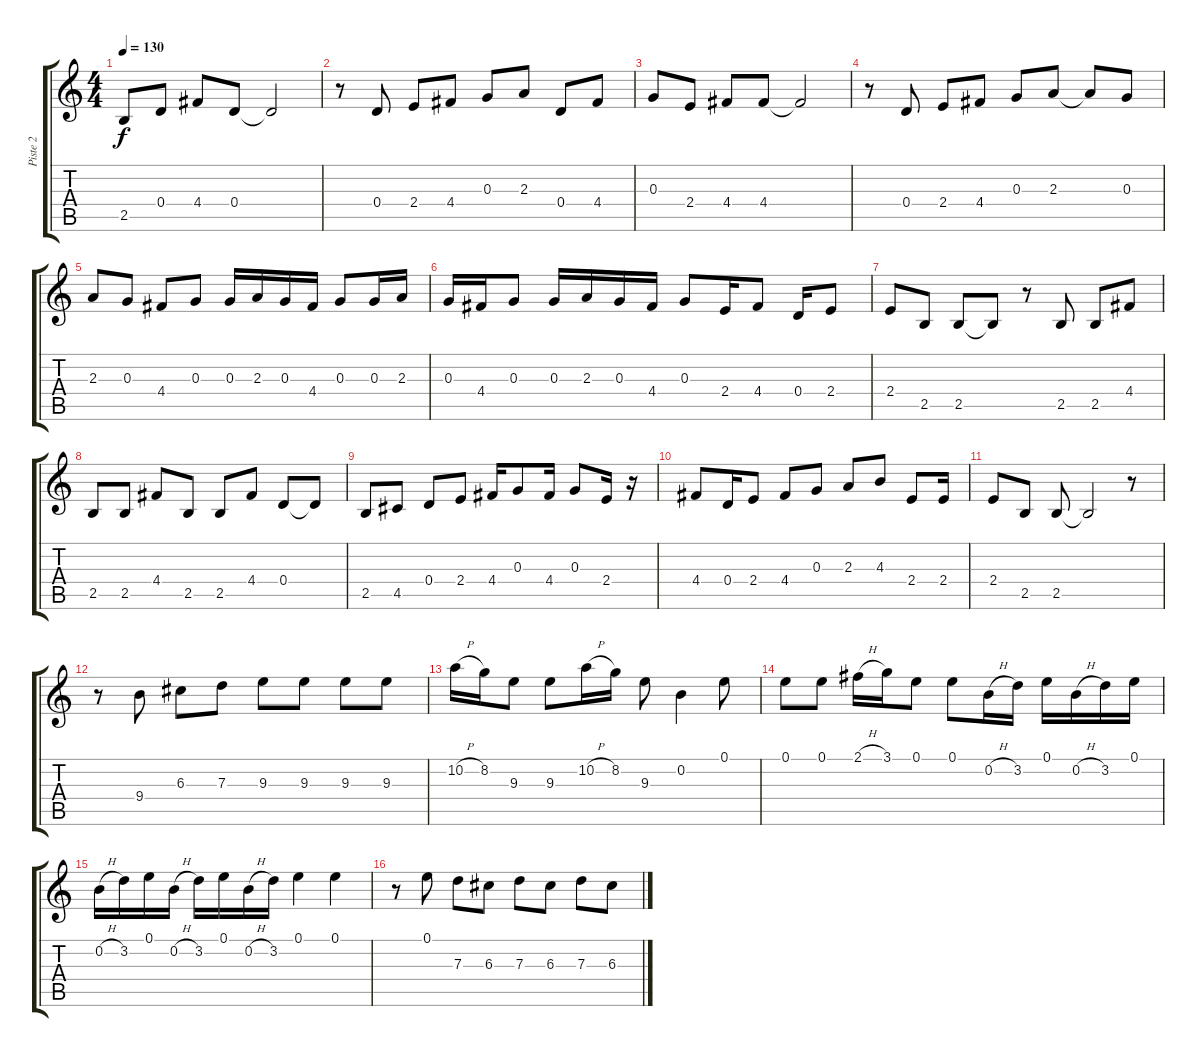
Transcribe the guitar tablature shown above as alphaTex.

\track ("Piste 2" "Piste 2") {instrument acousticguitarsteel}
\staff {score tabs}
\tuning (E4 B3 G3 D3 A2 E2) {hide}
\ts (4 4)
\tempo 130
\clef g2
\ks c
2.5.8{dy f} 0.4.8 4.4.8 0.4.8 0.4{t}.2 |
r.8 0.4.8 2.4.8 4.4.8 0.3.8 2.3.8 0.4.8 4.4.8 |
0.3.8 2.4.8 4.4.8 4.4.8 4.4{t}.2 |
r.8 0.4.8 2.4.8 4.4.8 0.3.8 2.3.8 2.3{t}.8 0.3.8 |
2.3.8 0.3.8 4.4.8 0.3.8 0.3.16 2.3.16 0.3.16 4.4.16 0.3.8 0.3.16 2.3.16 |
0.3.16 4.4.16 0.3.8 0.3.16 2.3.16 0.3.16 4.4.16 0.3.8 2.4.16 4.4.8 0.4.16 2.4.8 |
2.4.8 2.5.8 2.5.8 2.5{t}.8 r.8 2.5.8 2.5.8 4.4.8 |
2.5.8 2.5.8 4.4.8 2.5.8 2.5.8 4.4.8 0.4.8 0.4{t}.8 |
2.5.8 4.5.8 0.4.8 2.4.8 4.4.16 0.3.8 4.4.16 0.3.8 2.4.16 r.16 |
4.4.8 0.4.16 2.4.8 4.4.8 0.3.8 2.3.8 4.3.8 2.4.8 2.4.16 |
2.4.8 2.5.8 2.5.8 2.5{t}.2 r.8 |
r.8 9.4.8 6.3.8 7.3.8 9.3.8 9.3.8 9.3.8 9.3.8 |
10.2{h}.16 8.2.16 9.3.8 9.3.8 10.2{h}.16 8.2.16 9.3.8 0.2.4 0.1.8 |
0.1.8 0.1.8 2.1{h}.16 3.1.16 0.1.8 0.1.8 0.2{h}.16 3.2.16 0.1.16 0.2{h}.16 3.2.16 0.1.16 |
0.2{h}.16 3.2.16 0.1.16 0.2{h}.16 3.2.16 0.1.16 0.2{h}.16 3.2.16 0.1.4 0.1.4 |
r.8 0.1.8 7.3.8 6.3.8 7.3.8 6.3.8 7.3.8 6.3.8
